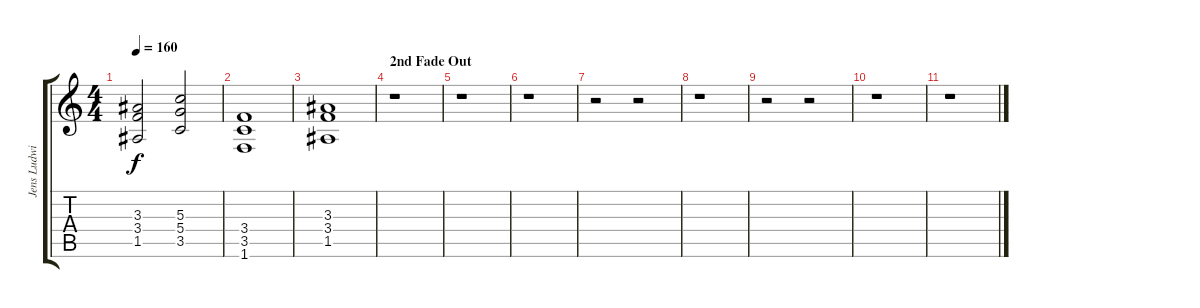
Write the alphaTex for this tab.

\track ("Jens Ludwig" "Jens Ludwi") {instrument distortionguitar}
\staff {score tabs}
\tuning (E4 B3 G3 D3 A2 E2) {hide}
\ts (4 4)
\tempo 160
\clef g2
\ks c
(3.3{t} 3.4{t} 1.5{t}).2{dy f volume 3} (5.3 5.4 3.5).2 |
(3.4 3.5 1.6).1{volume 2} |
(3.3 3.4 1.5).1{volume 1} |
\section ("" "2nd Fade Out")
r.1 |
r.1 |
r.1 |
r.2 r.2 |
r.1 |
r.2 r.2 |
r.1 |
r.1
